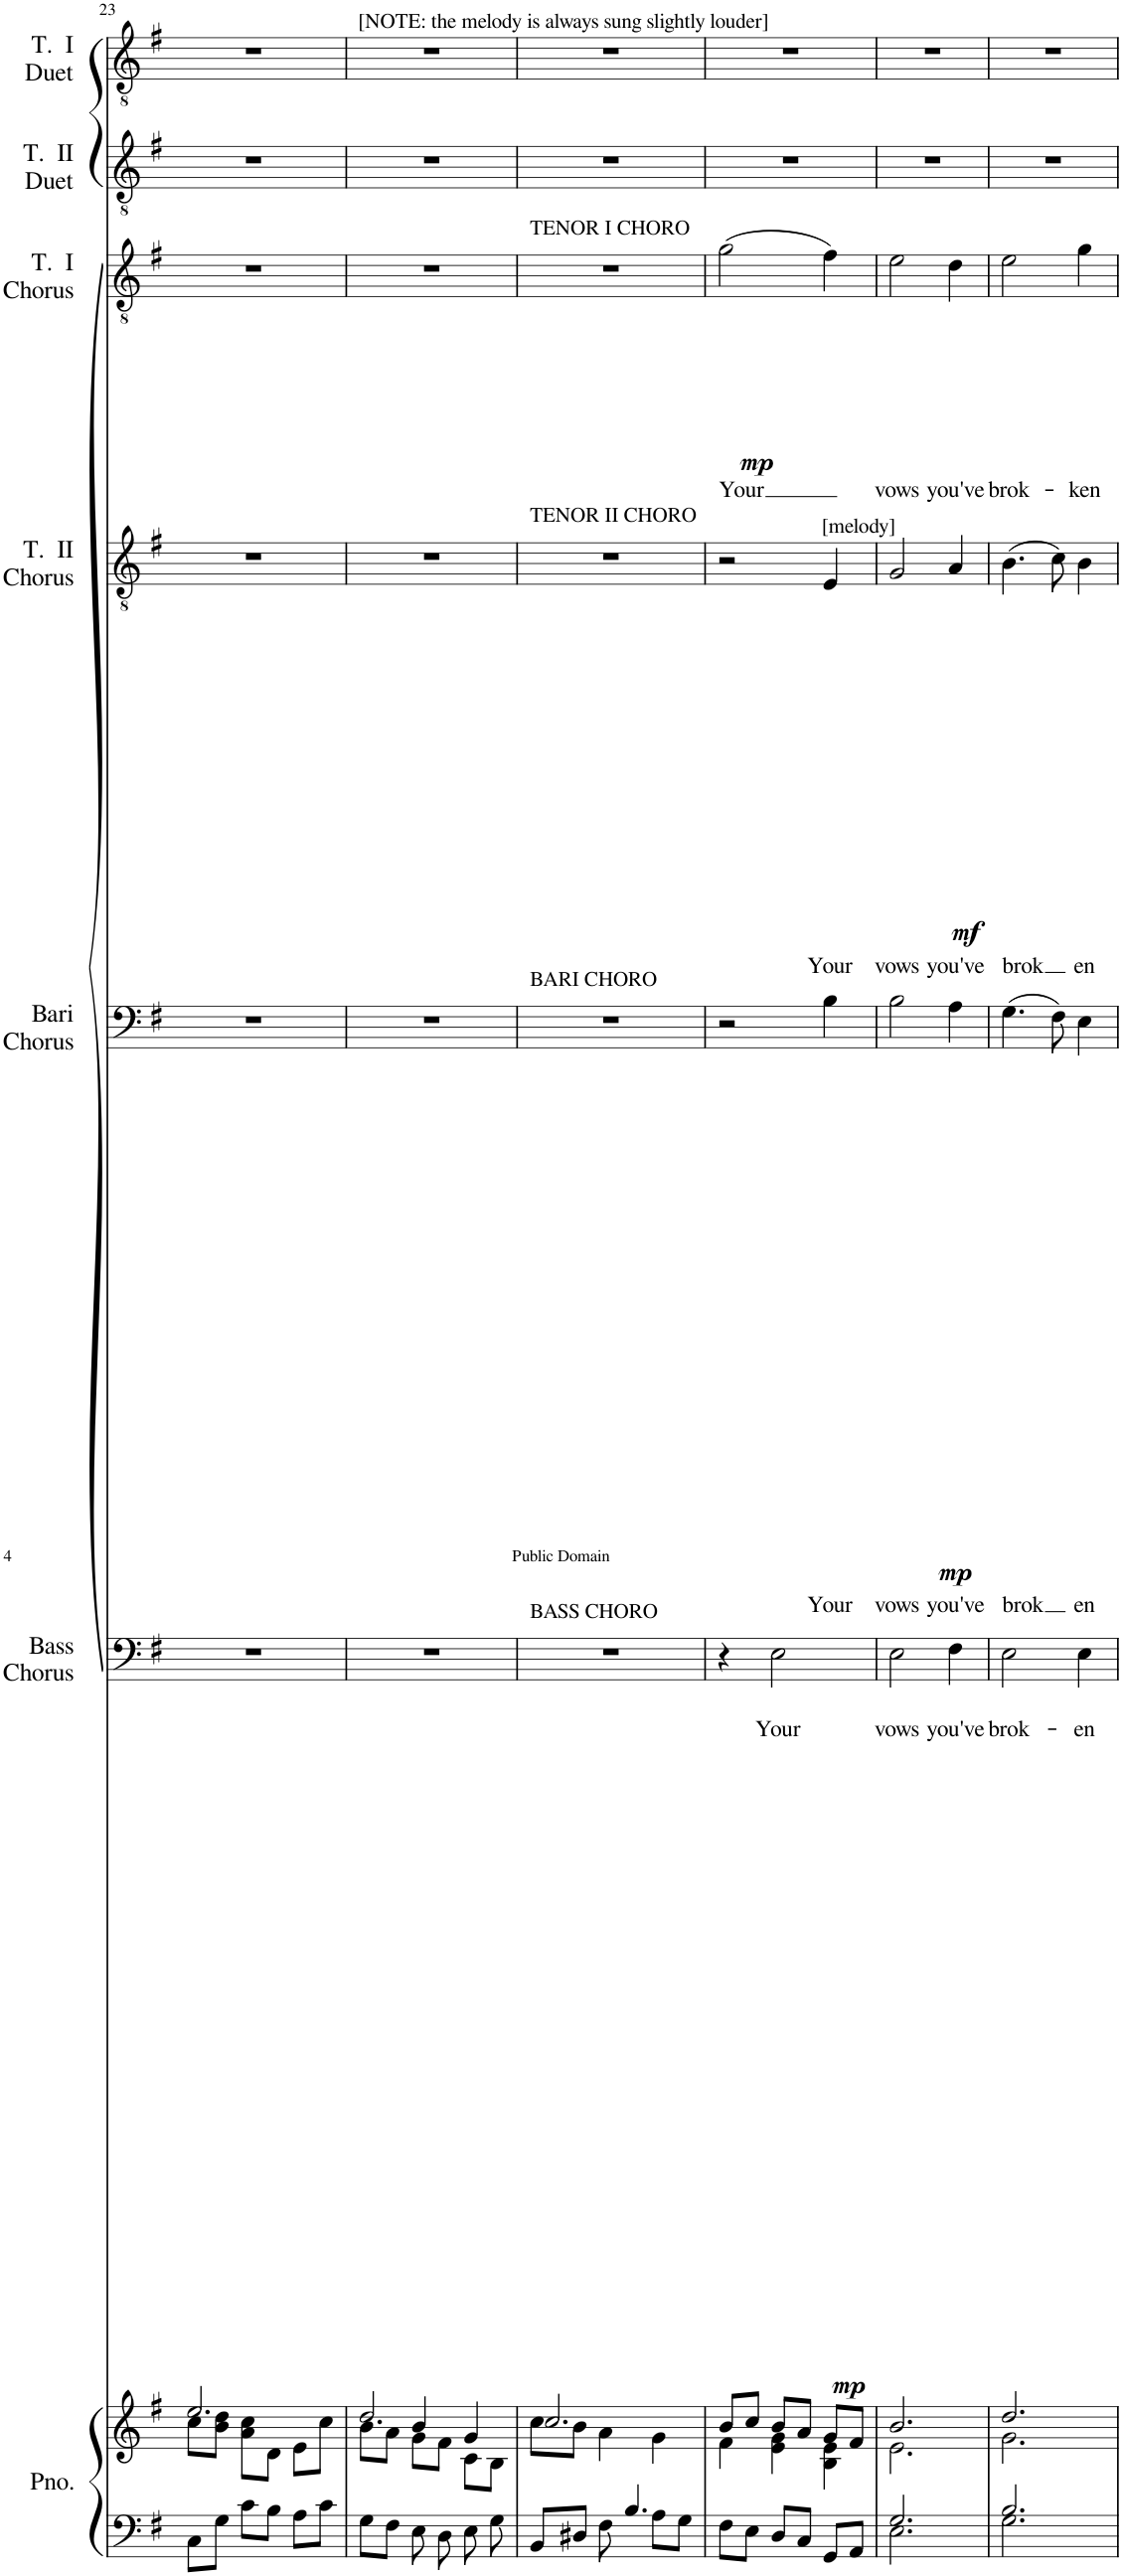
**kern	**kern	**kern	**text	**text	**dynam	**kern	**text	**text	**dynam	**kern	**text	**text	**dynam	**kern	**text	**text	**dynam	**kern	**kern
*part7	*part7	*part6	*part6	*part6	*part6	*part5	*part5	*part5	*part5	*part4	*part4	*part4	*part4	*part3	*part3	*part3	*part3	*part2	*part1
*staff8	*staff7	*staff6	*staff6	*staff6	*staff6	*staff5	*staff5	*staff5	*staff5	*staff4	*staff4	*staff4	*staff4	*staff3	*staff3	*staff3	*staff3	*staff2	*staff1
*I"Piano	*	*I"Bass Chorus	*	*	*	*I"Baritone Chorus	*	*	*	*I"Tenor II Chorus	*	*	*	*I"Tenor I Chorus	*	*	*	*I"Tenor II Duet	*I"Tenor I Duet
*I'Pno.	*	*I'Bass Chorus	*	*	*	*I'Bari Chorus	*	*	*	*I'T.  II Chorus	*	*	*	*I'T.  I Chorus	*	*	*	*I'T.  II Duet	*I'T.  I Duet
!!LO:PB:g=z
*clefF4	*clefG2	*clefF4	*	*	*	*clefF4	*	*	*	*clefGv2	*	*	*	*clefGv2	*	*	*	*clefGv2	*clefGv2
*k[f#]	*k[f#]	*k[f#]	*	*	*	*k[f#]	*	*	*	*k[f#]	*	*	*	*k[f#]	*	*	*	*k[f#]	*k[f#]
*M3/4	*M3/4	*M3/4	*	*	*	*M3/4	*	*	*	*M3/4	*	*	*	*M3/4	*	*	*	*M3/4	*M3/4
=23	=23	=23	=23	=23	=23	=23	=23	=23	=23	=23	=23	=23	=23	=23	=23	=23	=23	=23	=23
*	*^	*	*	*	*	*	*	*	*	*	*	*	*	*	*	*	*	*	*
8C\L	2.ee/	8cc\L	2.r	.	.	.	2.r	.	.	.	2.r	.	.	.	2.r	.	.	.	2.r	2.r
8G\J	.	8b\ 8dd\J	.	.	.	.	.	.	.	.	.	.	.	.	.	.	.	.	.	.
8c\L	.	8a\ 8cc\L	.	.	.	.	.	.	.	.	.	.	.	.	.	.	.	.	.	.
8B\J	.	8d\J	.	.	.	.	.	.	.	.	.	.	.	.	.	.	.	.	.	.
8A\L	.	8e\L	.	.	.	.	.	.	.	.	.	.	.	.	.	.	.	.	.	.
8c\J	.	8cc\J	.	.	.	.	.	.	.	.	.	.	.	.	.	.	.	.	.	.
=24	=24	=24	=24	=24	=24	=24	=24	=24	=24	=24	=24	=24	=24	=24	=24	=24	=24	=24	=24	=24
*^	*	*^	*	*	*	*	*	*	*	*	*	*	*	*	*	*	*	*	*	*
!	!	!	!	!	!	!	!	!	!	!	!	!	!	!	!	!	!	!	!	!	!	!LO:TX:a:t=[NOTE&colon; the melody is always sung slightly louder]
8G\L	4.ryy	8b\L	2.dd/	4ryy	2.r	.	.	.	2.r	.	.	.	2.r	.	.	.	2.r	.	.	.	2.r	2.r
8F#\J	.	8a\J	.	.	.	.	.	.	.	.	.	.	.	.	.	.	.	.	.	.	.	.
8E\	.	8g\L	.	4b/	.	.	.	.	.	.	.	.	.	.	.	.	.	.	.	.	.	.
8ryy	8D\	8f#\J	.	.	.	.	.	.	.	.	.	.	.	.	.	.	.	.	.	.	.	.
8ryy	8E\	8c\L	.	4g/	.	.	.	.	.	.	.	.	.	.	.	.	.	.	.	.	.	.
8G\	8ryy	8B\J	.	.	.	.	.	.	.	.	.	.	.	.	.	.	.	.	.	.	.	.
*	*	*	*v	*v	*	*	*	*	*	*	*	*	*	*	*	*	*	*	*	*	*	*
=25	=25	=25	=25	=25	=25	=25	=25	=25	=25	=25	=25	=25	=25	=25	=25	=25	=25	=25	=25	=25	=25
!	!	!	!	!	!	!	!	!	!	!	!	!	!	!	!	!LO:TX:a:t=TENOR I CHORO	!	!	!	!	!
!	!	!	!	!	!	!	!	!	!	!	!	!LO:TX:a:t=TENOR II CHORO	!	!	!	!	!	!	!	!	!
!	!	!	!	!	!	!	!	!LO:TX:a:t=BARI CHORO	!	!	!	!	!	!	!	!	!	!	!	!	!
!	!	!	!	!LO:TX:a:t=BASS CHORO	!	!	!	!	!	!	!	!	!	!	!	!	!	!	!	!	!
8BB/L	2ryy	8cc\L	2.cc/	2.r	.	.	.	2.r	.	.	.	2.r	.	.	.	2.r	.	.	.	2.r	2.r
8D#X/J	.	8b\J	.	.	.	.	.	.	.	.	.	.	.	.	.	.	.	.	.	.	.
8F#\	.	4a\	.	.	.	.	.	.	.	.	.	.	.	.	.	.	.	.	.	.	.
4.B/	.	.	.	.	.	.	.	.	.	.	.	.	.	.	.	.	.	.	.	.	.
.	8A\L	4g\	.	.	.	.	.	.	.	.	.	.	.	.	.	.	.	.	.	.	.
.	8G\J	.	.	.	.	.	.	.	.	.	.	.	.	.	.	.	.	.	.	.	.
=26	=26	=26	=26	=26	=26	=26	=26	=26	=26	=26	=26	=26	=26	=26	=26	=26	=26	=26	=26	=26	=26
!	!	!	!	!	!	!	!	!	!	!	!	!	!	!	!	!	!	!LO:LY:b	!LO:DY:b	!	!
*v	*v	*	*	*	*	*	*	*	*	*	*	*	*	*	*	*	*	*	*	*	*
8F#\L	8b/L	4f#\	4r	.	.	.	2r	.	.	.	2r	.	.	.	(2g\	.	Your	mp	2.r	2.r
8E\J	8cc/J	.	.	.	.	.	.	.	.	.	.	.	.	.	.	.	.	.	.	.
!	!	!	!	!	!LO:LY:b	!LO:DY:b	!	!	!	!	!	!	!	!	!	!	!	!	!	!
8D/L	8b/L	4e\ 4g\	2E\	.	Your	mp	.	.	.	.	.	.	.	.	.	.	.	.	.	.
8C/J	8a/J	.	.	.	.	.	.	.	.	.	.	.	.	.	.	.	.	.	.	.
!	!	!	!	!	!	!	!	!	!	!	!LO:TX:a:t=[melody]	!	!	!	!	!	!	!	!	!
!	!	!	!	!	!	!	!	!	!LO:LY:b	!LO:DY:b	!	!	!LO:LY:b	!LO:DY:b	!	!	!	!	!	!
8GG/L	8g/L	4B\ 4e\	.	.	.	.	4B\	.	Your	mp	4E/	.	Your	mf	4f#\)	.	.	.	.	.
8AA/J	8f#/J	.	.	.	.	.	.	.	.	.	.	.	.	.	.	.	.	.	.	.
=27	=27	=27	=27	=27	=27	=27	=27	=27	=27	=27	=27	=27	=27	=27	=27	=27	=27	=27	=27	=27
*^	*	*	*	*	*	*	*	*	*	*	*	*	*	*	*	*	*	*	*	*
!	!	!	!	!	!	!LO:LY:b	!	!	!	!LO:LY:b	!	!	!	!LO:LY:b	!	!	!	!LO:LY:b	!	!	!
2.G/	2.E\	2.b/	2.e\	2E\	.	vows	.	2B\	.	vows	.	2G/	.	vows	.	2e\	.	vows	.	2.r	2.r
!	!	!	!	!	!	!LO:LY:b	!	!	!	!LO:LY:b	!	!	!	!LO:LY:b	!	!	!	!LO:LY:b	!	!	!
.	.	.	.	4F#\	.	you've	.	4A\	.	you've	.	4A/	.	you've	.	4d\	.	you've	.	.	.
=28	=28	=28	=28	=28	=28	=28	=28	=28	=28	=28	=28	=28	=28	=28	=28	=28	=28	=28	=28	=28	=28
!	!	!	!	!	!	!LO:LY:b	!	!	!	!LO:LY:b	!	!	!	!LO:LY:b	!	!	!	!LO:LY:b	!	!	!
2.B/	2.G\	2.dd/	2.g\	2E\	.	brok-	.	(4.G\	.	brok	.	(4.B\	.	brok	.	2e\	.	brok-	.	2.r	2.r
.	.	.	.	.	.	.	.	8F#\)	.	.	.	8c\)	.	.	.	.	.	.	.	.	.
!	!	!	!	!	!	!LO:LY:b	!	!	!	!LO:LY:b	!	!	!	!LO:LY:b	!	!	!	!LO:LY:b	!	!	!
.	.	.	.	4E\	.	-en	.	4E\	.	en	.	4B\	.	en	.	4g\	.	-ken	.	.	.
*v	*v	*	*	*	*	*	*	*	*	*	*	*	*	*	*	*	*	*	*	*	*
*	*v	*v	*	*	*	*	*	*	*	*	*	*	*	*	*	*	*	*	*	*
=	=	=	=	=	=	=	=	=	=	=	=	=	=	=	=	=	=	=	=
*-	*-	*-	*-	*-	*-	*-	*-	*-	*-	*-	*-	*-	*-	*-	*-	*-	*-	*-	*-
